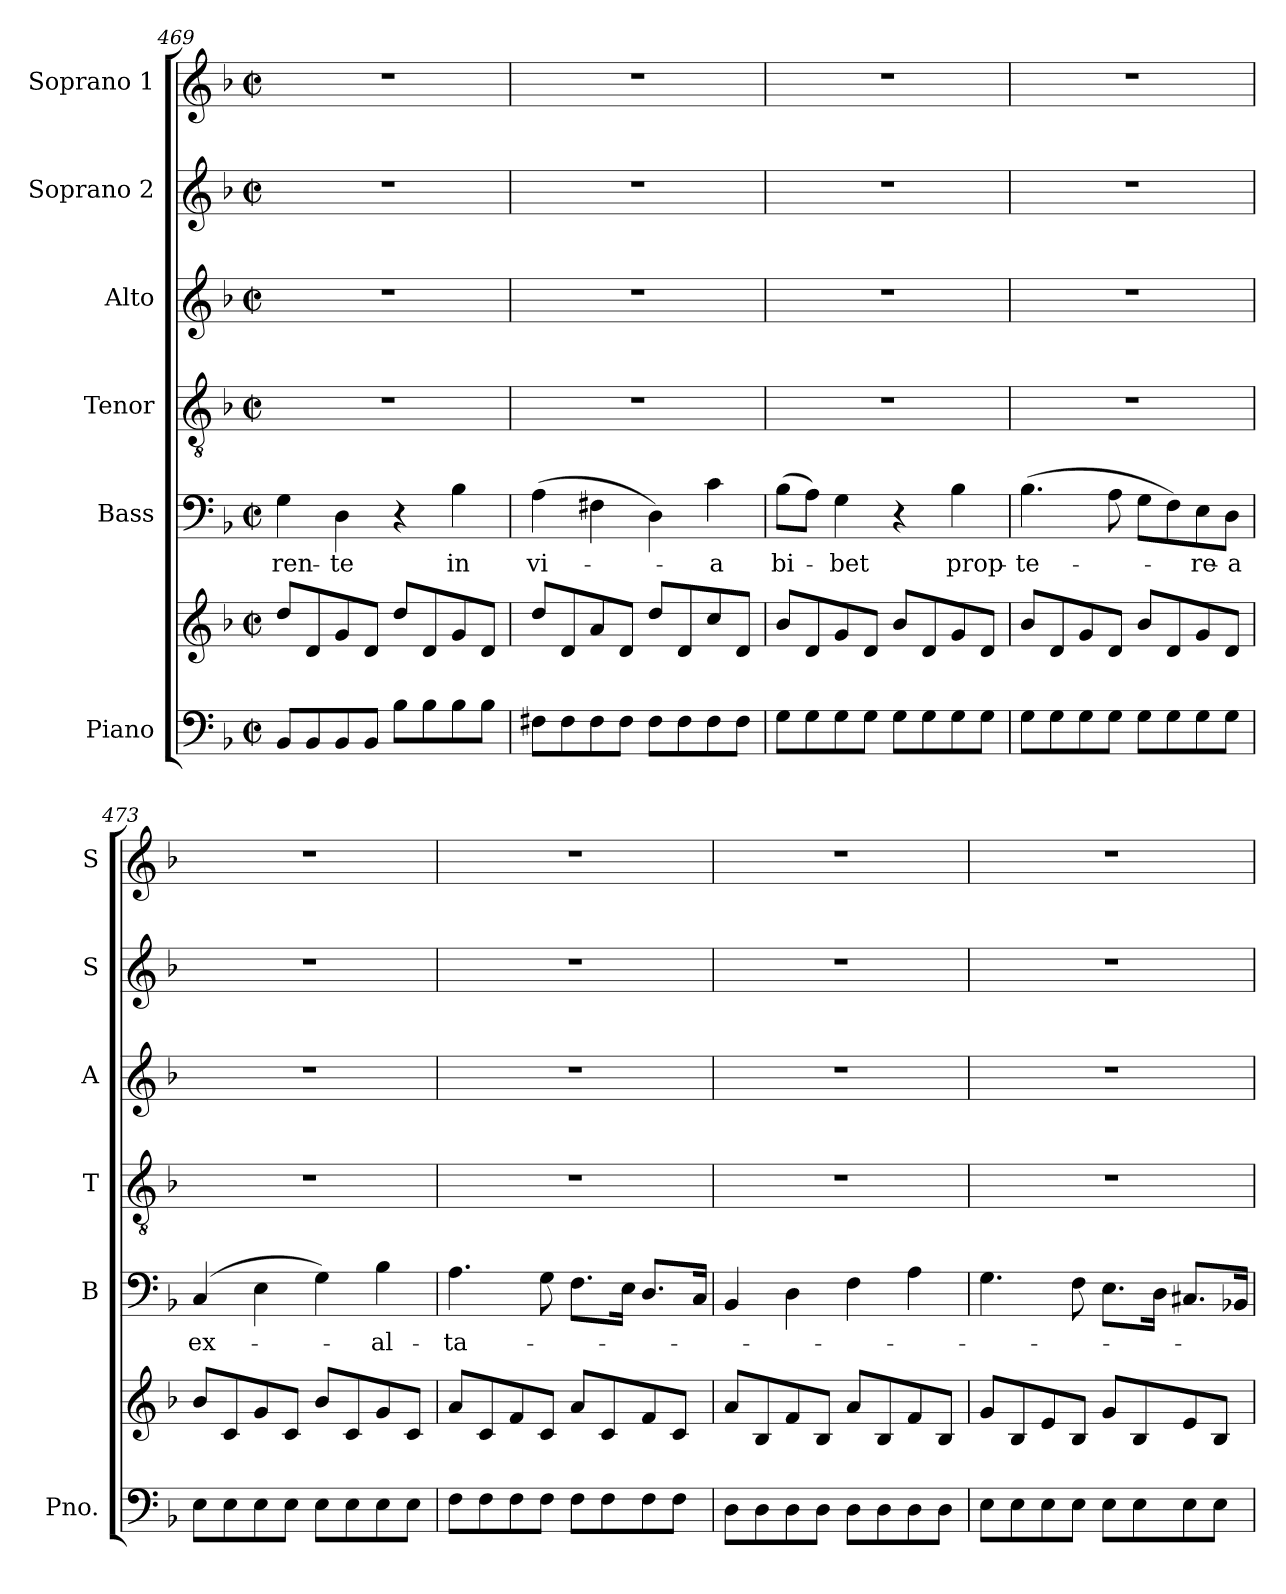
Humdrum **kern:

**kern	**kern	**kern	**text	**kern	**kern	**kern	**kern
*part6	*part6	*part5	*part5	*part4	*part3	*part2	*part1
*staff7	*staff6	*staff5	*staff5	*staff4	*staff3	*staff2	*staff1
*I"Piano	*	*I"Bass	*	*I"Tenor	*I"Alto	*I"Soprano 2	*I"Soprano 1
*I'Pno.	*	*I'B	*	*I'T	*I'A	*I'S	*I'S
*clefF4	*clefG2	*clefF4	*	*clefGv2	*clefG2	*clefG2	*clefG2
*k[b-]	*k[b-]	*k[b-]	*	*k[b-]	*k[b-]	*k[b-]	*k[b-]
*F:	*F:	*F:	*	*F:	*F:	*F:	*F:
*M2/2	*M2/2	*M2/2	*	*M2/2	*M2/2	*M2/2	*M2/2
*met(c|)	*met(c|)	*met(c|)	*	*met(c|)	*met(c|)	*met(c|)	*met(c|)
=469	=469	=469	=469	=469	=469	=469	=469
!	!	!	!LO:LY:b	!	!	!	!
8BB-/L	8dd/L	4G\	-ren-	1r	1r	1r	1r
8BB-/	8d/	.	.	.	.	.	.
!	!	!	!LO:LY:b	!	!	!	!
8BB-/	8g/	4D\	-te	.	.	.	.
8BB-/J	8d/J	.	.	.	.	.	.
8B-\L	8dd/L	4r	.	.	.	.	.
8B-\	8d/	.	.	.	.	.	.
!	!	!	!LO:LY:b	!	!	!	!
8B-\	8g/	4B-\	in	.	.	.	.
8B-\J	8d/J	.	.	.	.	.	.
!!LO:PB:g=z
=470	=470	=470	=470	=470	=470	=470	=470
!	!	!	!LO:LY:b	!	!	!	!
8F#X\L	8dd/L	(4A\	vi-	1r	1r	1r	1r
8F#\	8d/	.	.	.	.	.	.
8F#\	8a/	4F#X\	.	.	.	.	.
8F#\J	8d/J	.	.	.	.	.	.
8F#\L	8dd/L	4D\)	.	.	.	.	.
8F#\	8d/	.	.	.	.	.	.
!	!	!	!LO:LY:b	!	!	!	!
8F#\	8cc/	4c\	-a	.	.	.	.
8F#\J	8d/J	.	.	.	.	.	.
=471	=471	=471	=471	=471	=471	=471	=471
!	!	!	!LO:LY:b	!	!	!	!
8G\L	8b-/L	(8B-\L	bi-	1r	1r	1r	1r
8G\	8d/	8A\J)	.	.	.	.	.
!	!	!	!LO:LY:b	!	!	!	!
8G\	8g/	4G\	-bet	.	.	.	.
8G\J	8d/J	.	.	.	.	.	.
8G\L	8b-/L	4r	.	.	.	.	.
8G\	8d/	.	.	.	.	.	.
!	!	!	!LO:LY:b	!	!	!	!
8G\	8g/	4B-\	prop-	.	.	.	.
8G\J	8d/J	.	.	.	.	.	.
=472	=472	=472	=472	=472	=472	=472	=472
!	!	!	!LO:LY:b	!	!	!	!
8G\L	8b-/L	(4.B-\	-te-	1r	1r	1r	1r
8G\	8d/	.	.	.	.	.	.
8G\	8g/	.	.	.	.	.	.
8G\J	8d/J	8A\	.	.	.	.	.
8G\L	8b-/L	8G\L	.	.	.	.	.
8G\	8d/	8F\)	.	.	.	.	.
!	!	!	!LO:LY:b	!	!	!	!
8G\	8g/	8E\	-re-	.	.	.	.
!	!	!	!LO:LY:b	!	!	!	!
8G\J	8d/J	8D\J	-a	.	.	.	.
=473	=473	=473	=473	=473	=473	=473	=473
!	!	!	!LO:LY:b	!	!	!	!
8E\L	8b-/L	(>4C/	ex-	1r	1r	1r	1r
8E\	8c/	.	.	.	.	.	.
8E\	8g/	4E\	.	.	.	.	.
8E\J	8c/J	.	.	.	.	.	.
8E\L	8b-/L	4G\)	.	.	.	.	.
8E\	8c/	.	.	.	.	.	.
!	!	!	!LO:LY:b	!	!	!	!
8E\	8g/	4B-\	-al-	.	.	.	.
8E\J	8c/J	.	.	.	.	.	.
=474	=474	=474	=474	=474	=474	=474	=474
!	!	!	!LO:LY:b	!	!	!	!
8F\L	8a/L	4.A\	-ta-	1r	1r	1r	1r
8F\	8c/	.	.	.	.	.	.
8F\	8f/	.	.	.	.	.	.
8F\J	8c/J	8G\	.	.	.	.	.
8F\L	8a/L	8.F\L	.	.	.	.	.
8F\	8c/	.	.	.	.	.	.
.	.	16E\Jk	.	.	.	.	.
8F\	8f/	8.D/L	.	.	.	.	.
8F\J	8c/J	.	.	.	.	.	.
.	.	16C/Jk	.	.	.	.	.
!!LO:LB:g=z
=475	=475	=475	=475	=475	=475	=475	=475
8D\L	8a/L	4BB-/	.	1r	1r	1r	1r
8D\	8B-/	.	.	.	.	.	.
8D\	8f/	4D\	.	.	.	.	.
8D\J	8B-/J	.	.	.	.	.	.
8D\L	8a/L	4F\	.	.	.	.	.
8D\	8B-/	.	.	.	.	.	.
8D\	8f/	4A\	.	.	.	.	.
8D\J	8B-/J	.	.	.	.	.	.
=476	=476	=476	=476	=476	=476	=476	=476
8E\L	8g/L	4.G\	.	1r	1r	1r	1r
8E\	8B-/	.	.	.	.	.	.
8E\	8e/	.	.	.	.	.	.
8E\J	8B-/J	8F\	.	.	.	.	.
8E\L	8g/L	8.E\L	.	.	.	.	.
8E\	8B-/	.	.	.	.	.	.
.	.	16D\Jk	.	.	.	.	.
8E\	8e/	8.C#X/L	.	.	.	.	.
8E\J	8B-/J	.	.	.	.	.	.
.	.	16BB-X/Jk	.	.	.	.	.
=	=	=	=	=	=	=	=
*-	*-	*-	*-	*-	*-	*-	*-
